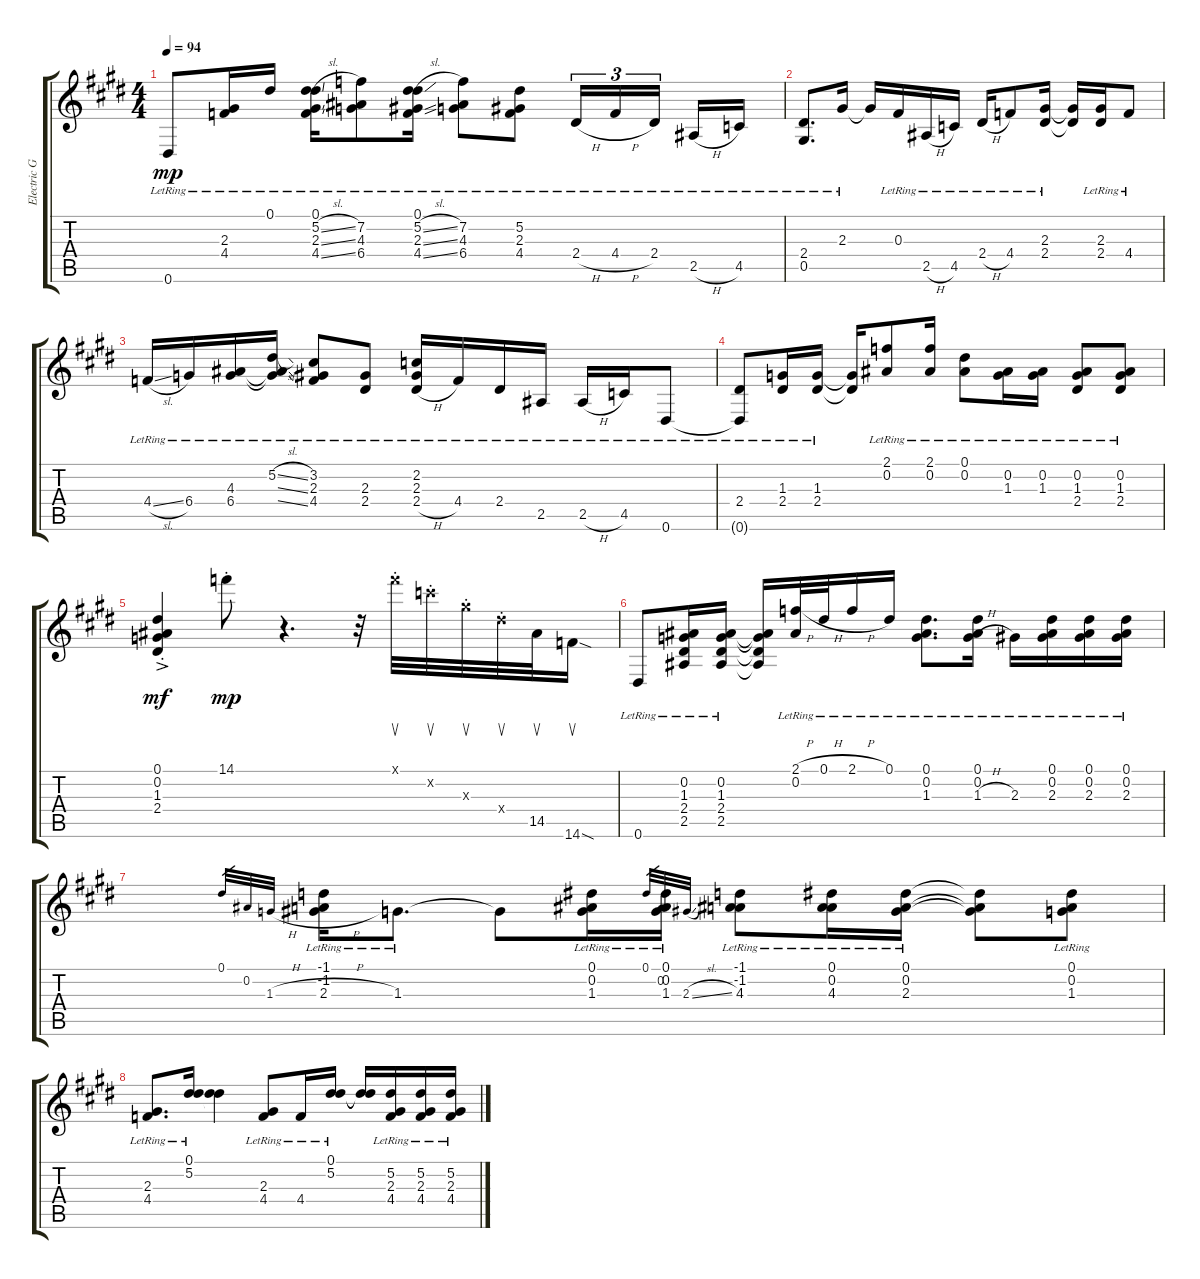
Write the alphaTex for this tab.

\track ("Electric Gtr (Clean Tone) " "Electric G") {instrument electricguitarclean}
\staff {score tabs}
\tuning (Eb4 Bb3 Gb3 Db3 Ab2 Eb2) {hide}
\ts (4 4)
\tempo 94
\clef g2
\ks c#minor
0.6{lr}.8{dy mp} (2.3{lr} 4.4{lr}).16 0.1{lr}.16 (0.1{lr} 5.2{sl lr} 2.3{ss lr} 4.4{ss lr}).16 (7.2{lr} 4.3{lr} 6.4{lr}).8 (0.1{lr} 5.2{sl lr} 2.3{ss lr} 4.4{ss lr}).16 (7.2{lr} 4.3{lr} 6.4{lr}).8 (5.2{lr} 2.3{lr} 4.4{lr}).8 2.4{h lr}.16{tu (3 2)} 4.4{h lr}.16{tu (3 2)} 2.4{lr}.16{tu (3 2) beam splitsecondary} 2.5{h lr}.16 4.5{lr}.16 |
\ks e
(2.4{lr} 0.5{lr}).8{d} 2.3{lr}.16 2.3{t}.16 0.3{lr}.16 2.5{h lr}.16 4.5{lr}.16 2.4{h lr}.16 4.4{lr}.8 (2.3{lr} 2.4{lr}).16 (2.3{t} 2.4{t}).16 (2.3{lr} 2.4{lr}).16 4.4{lr}.8 |
\ks c#minor
4.4{sl lr}.16 6.4{lr}.16 (4.3{lr} 6.4{lr}).16 (5.2{sl lr} 4.3{ss t} 6.4{ss t}).16 (3.2{lr} 2.3{lr} 4.4{lr}).8 (2.3{lr} 2.4{lr}).8 (2.2{lr} 2.3{lr} 2.4{h lr}).16 4.4{lr}.16 2.4{lr}.16 2.5{lr}.16 2.5{h lr}.16 4.5{lr}.16 0.6{lr}.8 |
\ks e
(2.4{lr} 0.6{t}).8 (1.3{lr} 2.4{lr}).16 (1.3{lr} 2.4{lr}).16 (1.3{t} 2.4{t}).16 (2.1{lr} 0.2{lr}).8 (2.1{lr} 0.2{lr}).16 (0.1{lr} 0.2{lr}).8 (0.2{lr} 1.3{lr}).16 (0.2{lr} 1.3{lr}).16 (0.2{lr} 1.3{lr} 2.4{lr}).8 (0.2{lr} 1.3{lr} 2.4{lr}).8 |
\ks c#minor
(0.1{ac st} 0.2{ac st} 1.3{ac st} 2.4{ac st}).4{dy mf} 14.1{st}.8{dy mp} r.4{d} r.32 14.1{st x}.32{su} 14.2{st x}.32{su} 14.3{st x}.32{su} 14.4{st x}.32{su} 14.5.32{su} 14.6{sod}.16{su} |
0.6{lr}.8 (0.2{lr} 1.3{lr} 2.4{lr} 2.5{lr}).16 (0.2{lr} 1.3{lr} 2.4{lr} 2.5{lr}).16 (0.2{t} 1.3{t} 2.4{t} 2.5{t}).16 (2.1{h lr} 0.2{lr}).32 0.1{h lr}.32 2.1{h lr}.16 0.1{lr}.16 (0.1{lr} 0.2{lr} 1.3{lr}).8{d} (0.1{lr} 0.2{lr} 1.3{h lr}).16 2.3{lr}.16 (0.1{lr} 0.2{lr} 2.3{lr}).16 (0.1{lr} 0.2{lr} 2.3{lr}).16 (0.1{lr} 0.2{lr} 2.3{lr}).16 |
\ks e
0.1.32{gr} 0.2.32{gr} 1.3{h}.32{gr} (-1.1 -1.2 2.3{h lr}).16 1.3{lr}.8{d} 1.3{t}.8 (0.1{lr} 0.2{lr} 1.3{lr}).16 (0.1{lr} 0.2{lr} 1.3{lr}).16 0.1.32{gr} 0.2.32{gr} 2.3{sl}.32{gr} (-1.1 -1.2 4.3{lr}).8 (0.1{lr} 0.2{lr} 4.3{lr}).16 (0.1{lr} 0.2{lr} 2.3{lr}).16 (0.1{t} 0.2{t} 2.3{t}).8 (0.1{lr} 0.2{lr} 1.3{lr}).8 |
\ks c#minor
(2.3{lr} 4.4{lr}).8{d} (0.1{lr} 5.2{lr}).16 (0.1{t} 5.2{t}).4 (2.3{lr} 4.4{lr}).8 4.4{lr}.16 (0.1{lr} 5.2{lr}).16 (0.1{t} 5.2{t}).16 (5.2{lr} 2.3{lr} 4.4{lr}).16 (5.2{lr} 2.3{lr} 4.4{lr}).16 (5.2{lr} 2.3{lr} 4.4{lr}).16
